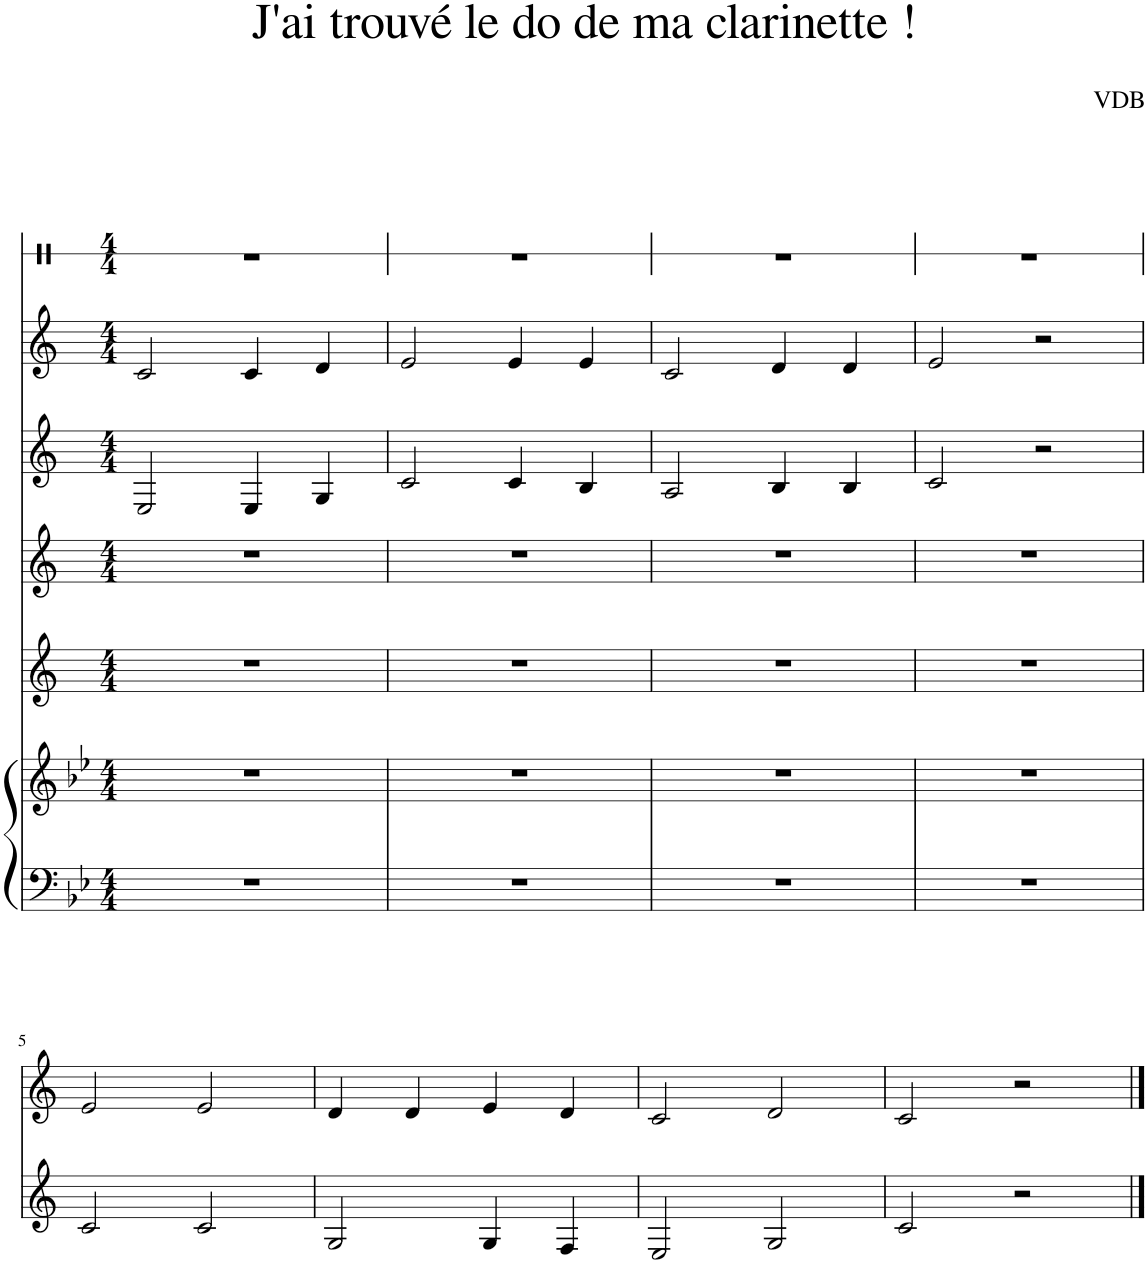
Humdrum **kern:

**kern	**kern	**kern	**kern	**kern	**kern	**kern
*part6	*part6	*part5	*part4	*part3	*part2	*part1
*staff7	*staff6	*staff5	*staff4	*staff3	*staff2	*staff1
*I"Piano	*	*I"Clarinette en Sib	*I"Clarinette en Sib	*I"Clarinette en Sib	*I"Clarinette en Sib	*I"Claves
*I'Pno	*	*I'Cl	*I'Cl	*I'Cl	*I'Cl	*
*	*	*	*	*	*	*stria1
*clefF4	*clefG2	*clefG2	*clefG2	*clefG2	*clefG2	*clefX
*	*	*Trd1c2	*Trd1c2	*Trd1c2	*Trd1c2	*
*k[b-e-]	*k[b-e-]	*k[]	*k[]	*k[]	*k[]	*k[]
*M4/4	*M4/4	*M4/4	*M4/4	*M4/4	*M4/4	*M4/4
=1	=1	=1	=1	=1	=1	=1
1r	1r	1r	1r	2E/	2c/	1r
.	.	.	.	4E/	4c/	.
.	.	.	.	4G/	4d/	.
=2	=2	=2	=2	=2	=2	=2
1r	1r	1r	1r	2c/	2e/	1r
.	.	.	.	4c/	4e/	.
.	.	.	.	4B/	4e/	.
=3	=3	=3	=3	=3	=3	=3
1r	1r	1r	1r	2A/	2c/	1r
.	.	.	.	4B/	4d/	.
.	.	.	.	4B/	4d/	.
=4	=4	=4	=4	=4	=4	=4
1r	1r	1r	1r	2c/	2e/	1r
.	.	.	.	2r	2r	.
!!LO:LB:g=z
=5	=5	=5	=5	=5	=5	=5
1r	1r	1r	1r	2c/	2e/	1r
.	.	.	.	2c/	2e/	.
=6	=6	=6	=6	=6	=6	=6
1r	1r	1r	1r	2G/	4d/	1r
.	.	.	.	.	4d/	.
.	.	.	.	4G/	4e/	.
.	.	.	.	4F/	4d/	.
=7	=7	=7	=7	=7	=7	=7
1r	1r	1r	1r	2E/	2c/	1r
.	.	.	.	2G/	2d/	.
=8	=8	=8	=8	=8	=8	=8
1r	1r	1r	1r	2c/	2c/	1r
.	.	.	.	2r	2r	.
==	==	==	==	==	==	==
*-	*-	*-	*-	*-	*-	*-
